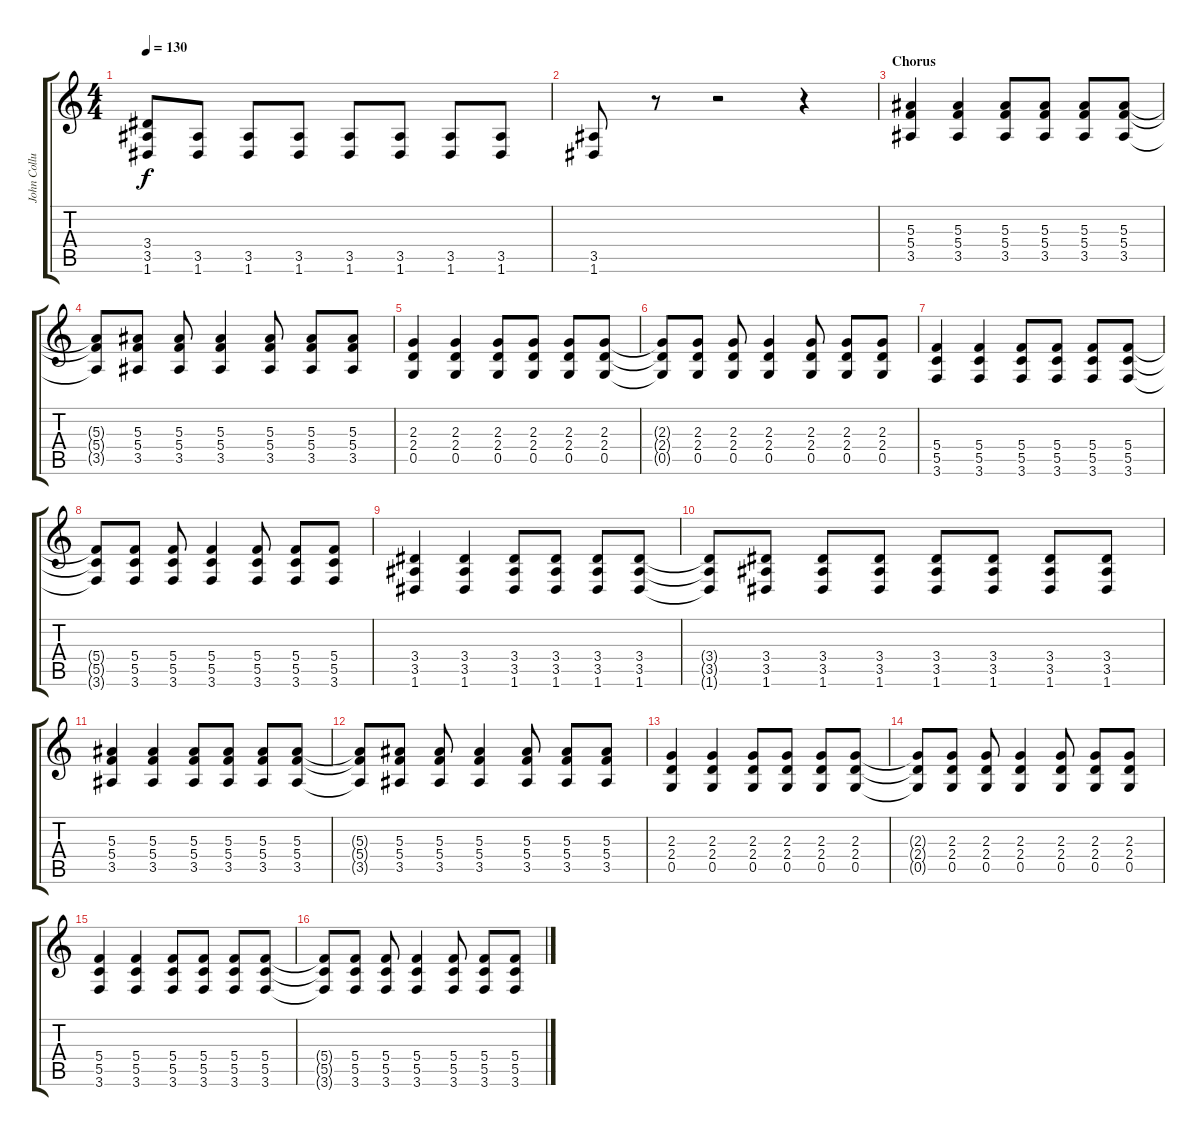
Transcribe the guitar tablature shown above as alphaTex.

\track ("John Collura (Guitar)" "John Collu") {instrument distortionguitar}
\staff {score tabs}
\tuning (D4 A3 F3 C3 G2 D2) {hide}
\ts (4 4)
\tempo 130
\clef g2
\ks c
(3.4 3.5 1.6).8{dy f volume 13 balance 8 instrument overdrivenguitar} (3.5 1.6).8 (3.5 1.6).8 (3.5 1.6).8 (3.5 1.6).8 (3.5 1.6).8 (3.5 1.6).8 (3.5 1.6).8 |
(3.5 1.6).8 r.8 r.2 r.4 |
\section ("" "Chorus")
(5.3 5.4 3.5).4{balance 16} (5.3 5.4 3.5).4 (5.3 5.4 3.5).8 (5.3 5.4 3.5).8 (5.3 5.4 3.5).8 (5.3 5.4 3.5).8 |
(5.3{t} 5.4{t} 3.5{t}).8 (5.3 5.4 3.5).8 (5.3 5.4 3.5).8 (5.3 5.4 3.5).4 (5.3 5.4 3.5).8 (5.3 5.4 3.5).8 (5.3 5.4 3.5).8 |
(2.3 2.4 0.5).4 (2.3 2.4 0.5).4 (2.3 2.4 0.5).8 (2.3 2.4 0.5).8 (2.3 2.4 0.5).8 (2.3 2.4 0.5).8 |
(2.3{t} 2.4{t} 0.5{t}).8 (2.3 2.4 0.5).8 (2.3 2.4 0.5).8 (2.3 2.4 0.5).4 (2.3 2.4 0.5).8 (2.3 2.4 0.5).8 (2.3 2.4 0.5).8 |
(5.4 5.5 3.6).4 (5.4 5.5 3.6).4 (5.4 5.5 3.6).8 (5.4 5.5 3.6).8 (5.4 5.5 3.6).8 (5.4 5.5 3.6).8 |
(5.4{t} 5.5{t} 3.6{t}).8 (5.4 5.5 3.6).8 (5.4 5.5 3.6).8 (5.4 5.5 3.6).4 (5.4 5.5 3.6).8 (5.4 5.5 3.6).8 (5.4 5.5 3.6).8 |
(3.4 3.5 1.6).4 (3.4 3.5 1.6).4 (3.4 3.5 1.6).8 (3.4 3.5 1.6).8 (3.4 3.5 1.6).8 (3.4 3.5 1.6).8 |
(3.4{t} 3.5{t} 1.6{t}).8 (3.4 3.5 1.6).8 (3.4 3.5 1.6).8 (3.4 3.5 1.6).8 (3.4 3.5 1.6).8 (3.4 3.5 1.6).8 (3.4 3.5 1.6).8 (3.4 3.5 1.6).8 |
(5.3 5.4 3.5).4{volume 14 balance 16} (5.3 5.4 3.5).4 (5.3 5.4 3.5).8 (5.3 5.4 3.5).8 (5.3 5.4 3.5).8 (5.3 5.4 3.5).8 |
(5.3{t} 5.4{t} 3.5{t}).8 (5.3 5.4 3.5).8 (5.3 5.4 3.5).8 (5.3 5.4 3.5).4 (5.3 5.4 3.5).8 (5.3 5.4 3.5).8 (5.3 5.4 3.5).8 |
(2.3 2.4 0.5).4 (2.3 2.4 0.5).4 (2.3 2.4 0.5).8 (2.3 2.4 0.5).8 (2.3 2.4 0.5).8 (2.3 2.4 0.5).8 |
(2.3{t} 2.4{t} 0.5{t}).8 (2.3 2.4 0.5).8 (2.3 2.4 0.5).8 (2.3 2.4 0.5).4 (2.3 2.4 0.5).8 (2.3 2.4 0.5).8 (2.3 2.4 0.5).8 |
(5.4 5.5 3.6).4 (5.4 5.5 3.6).4 (5.4 5.5 3.6).8 (5.4 5.5 3.6).8 (5.4 5.5 3.6).8 (5.4 5.5 3.6).8 |
(5.4{t} 5.5{t} 3.6{t}).8 (5.4 5.5 3.6).8 (5.4 5.5 3.6).8 (5.4 5.5 3.6).4 (5.4 5.5 3.6).8 (5.4 5.5 3.6).8 (5.4 5.5 3.6).8
